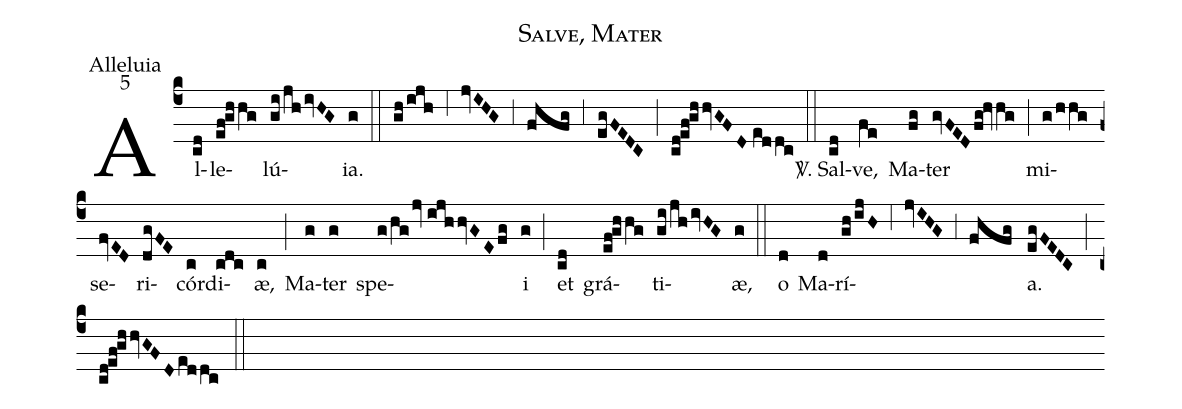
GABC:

name:Salve, Mater;
office-part:Alleluia;
mode:5;
%%
(c4) Al(cd)le(ef!ghhg)lú(gi/jh/ivHG)ia.(g) (::)
(gh/ijh) (,6) (jvIHG) (,3) (fhfg) (,3) (egFEDC) (;) (cd!ef!ghhvGFD//eddc) (::)

<sp>V/</sp>. Sal(cd)ve,(fe) Ma(fg)ter(gvFED/fg!hvhg) (;) mi(g/hhg)se(fvED)ri(dgFE)cór(c)di(cdc)æ,(c) (;) Ma(g)ter(g) spe(g/hg/jv//ijhhvGE/fg)i(g) (;) et(cd) grá(ef!ghhg)ti(gi/jh/ivHG)æ,(g) (::)
o(d) Ma(d)rí(gh/ijH)(,6)(jvIHG)(,3)(fhfg)a.(egFEDC) (;) (cd!ef!ghhvGFD/eddc) (::)
